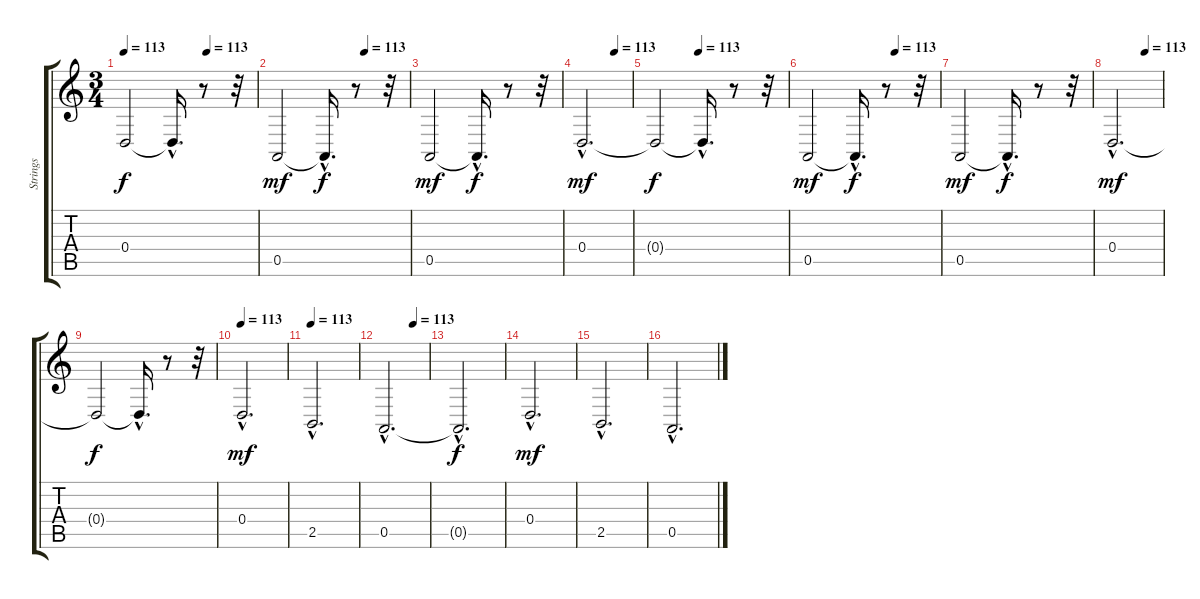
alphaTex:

\track ("Strings" "Strings") {instrument stringensemble1}
\staff {score tabs}
\tuning (E4 B3 G3 D3 A2 E2) {hide}
\ts (3 4)
\tempo 113
\tempo (113 0.625)
\clef g2
\ks c
0.4{t}.2{dy f} 0.4{hac t}.16{d} r.8 r.32 |
\tempo (113 0.6666666666666666)
0.5.2{dy mf} 0.5{hac t}.16{d dy f} r.8 r.32 |
0.5.2{dy mf} 0.5{hac t}.16{d dy f} r.8 r.32 |
\tempo (113 0.6666666666666666)
0.4{hac}.2{d dy mf} |
\tempo (113 0.3333333333333333)
0.4{t}.2{dy f} 0.4{hac t}.16{d} r.8 r.32 |
\tempo (113 0.6666666666666666)
0.5.2{dy mf} 0.5{hac t}.16{d dy f} r.8 r.32 |
0.5.2{dy mf} 0.5{hac t}.16{d dy f} r.8 r.32 |
\tempo (113 0.6666666666666666)
0.4{hac}.2{d dy mf} |
0.4{t}.2{dy f} 0.4{hac t}.16{d} r.8 r.32 |
\tempo 113
0.4{hac}.2{d dy mf} |
\tempo 113
2.5{hac}.2{d} |
\tempo (113 0.6666666666666666)
0.5{hac}.2{d} |
0.5{hac t}.2{d dy f} |
0.4{hac}.2{d dy mf} |
2.5{hac}.2{d} |
0.5{hac}.2{d}
